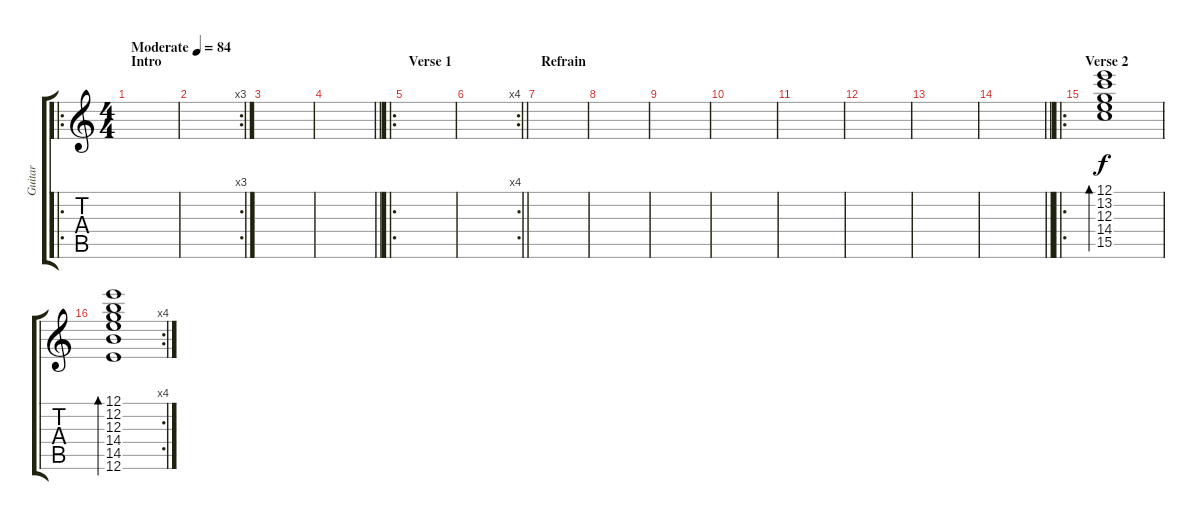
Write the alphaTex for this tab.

\track ("Guitar" "Guitar") {instrument acousticguitarsteel}
\staff {score tabs}
\tuning (E4 B3 G3 D3 A2 E2) {hide}
\ro
\ts (4 4)
\section ("" "Intro")
\tempo (84 "Moderate")
\clef g2
\ks c
|
\rc 3
|
|
\barLineRight lightlight
|
\ro
\section ("" "Verse 1")
|
\rc 4
\barLineRight lightlight
|
\section ("" "Refrain")
|
|
|
|
|
|
|
\barLineRight lightlight
|
\ro
\section ("" "Verse 2")
(12.1 13.2 12.3 14.4 15.5).1{bd 120} |
\rc 4
(12.1 12.2 12.3 14.4 14.5 12.6).1{bd 120}
